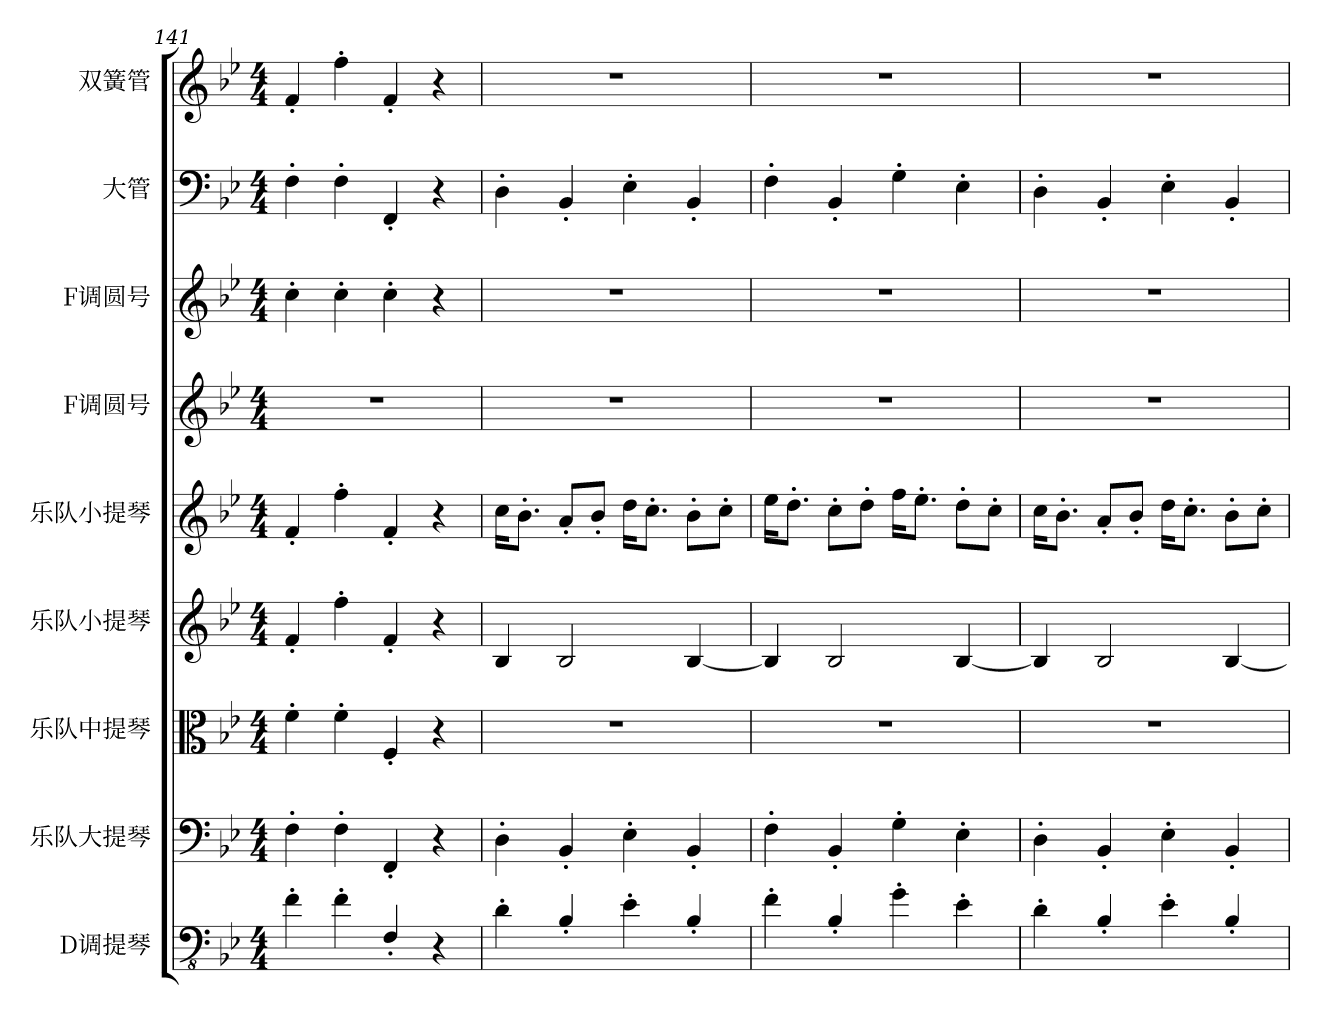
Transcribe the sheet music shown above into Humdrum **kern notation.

**kern	**kern	**kern	**kern	**kern	**kern	**kern	**kern	**kern
*part9	*part8	*part7	*part6	*part5	*part4	*part3	*part2	*part1
*staff9	*staff8	*staff7	*staff6	*staff5	*staff4	*staff3	*staff2	*staff1
*I"D调提琴	*I"乐队大提琴	*I"乐队中提琴	*I"乐队小提琴	*I"乐队小提琴	*I"F调圆号	*I"F调圆号	*I"大管	*I"双簧管
*clefFv4	*clefF4	*clefC3	*clefG2	*clefG2	*clefG2	*clefG2	*clefF4	*clefG2
*ITrd7c12	*	*	*	*	*ITrd4c7	*ITrd4c7	*	*
*k[b-e-]	*k[b-e-]	*k[b-e-]	*k[b-e-]	*k[b-e-]	*k[b-e-a-]	*k[b-e-a-]	*k[b-e-]	*k[b-e-]
*M4/4	*M4/4	*M4/4	*M4/4	*M4/4	*M4/4	*M4/4	*M4/4	*M4/4
*MM143	*MM143	*MM143	*MM143	*MM143	*MM143	*MM143	*MM143	*MM143
=141	=141	=141	=141	=141	=141	=141	=141	=141
4FF'\	4F'\	4f'\	4f'/	4f'/	1r	4f'\	4F'\	4f'/
4FF'\	4F'\	4f'\	4ff'\	4ff'\	.	4f'\	4F'\	4ff'\
4FFF'/	4FF'/	4F'/	4f'/	4f'/	.	4f'\	4FF'/	4f'/
4r	4r	4r	4r	4r	.	4r	4r	4r
!!LO:PB:g=z
=142	=142	=142	=142	=142	=142	=142	=142	=142
*	*	*	*	*	*	*	*	*MM149
4DD'\	4D'\	1r	4B-/	16cc\KL	1r	1r	4D'\	1r
.	.	.	.	8.b-'\J	.	.	.	.
4BBB-'/	4BB-'/	.	2B-/	8a'/L	.	.	4BB-'/	.
.	.	.	.	8b-'/J	.	.	.	.
4EE-'\	4E-'\	.	.	16dd\KL	.	.	4E-'\	.
.	.	.	.	8.cc'\J	.	.	.	.
4BBB-'/	4BB-'/	.	[4B-/	8b-'\L	.	.	4BB-'/	.
.	.	.	.	8cc'\J	.	.	.	.
=143	=143	=143	=143	=143	=143	=143	=143	=143
4FF'\	4F'\	1r	4B-/]	16ee-\KL	1r	1r	4F'\	1r
.	.	.	.	8.dd'\J	.	.	.	.
4BBB-'/	4BB-'/	.	2B-/	8cc'\L	.	.	4BB-'/	.
.	.	.	.	8dd'\J	.	.	.	.
4GG'\	4G'\	.	.	16ff\KL	.	.	4G'\	.
.	.	.	.	8.ee-'\J	.	.	.	.
4EE-'\	4E-'\	.	[4B-/	8dd'\L	.	.	4E-'\	.
.	.	.	.	8cc'\J	.	.	.	.
=144	=144	=144	=144	=144	=144	=144	=144	=144
4DD'\	4D'\	1r	4B-/]	16cc\KL	1r	1r	4D'\	1r
.	.	.	.	8.b-'\J	.	.	.	.
4BBB-'/	4BB-'/	.	2B-/	8a'/L	.	.	4BB-'/	.
.	.	.	.	8b-'/J	.	.	.	.
4EE-'\	4E-'\	.	.	16dd\KL	.	.	4E-'\	.
.	.	.	.	8.cc'\J	.	.	.	.
4BBB-'/	4BB-'/	.	[4B-/	8b-'\L	.	.	4BB-'/	.
.	.	.	.	8cc'\J	.	.	.	.
=	=	=	=	=	=	=	=	=
*-	*-	*-	*-	*-	*-	*-	*-	*-
